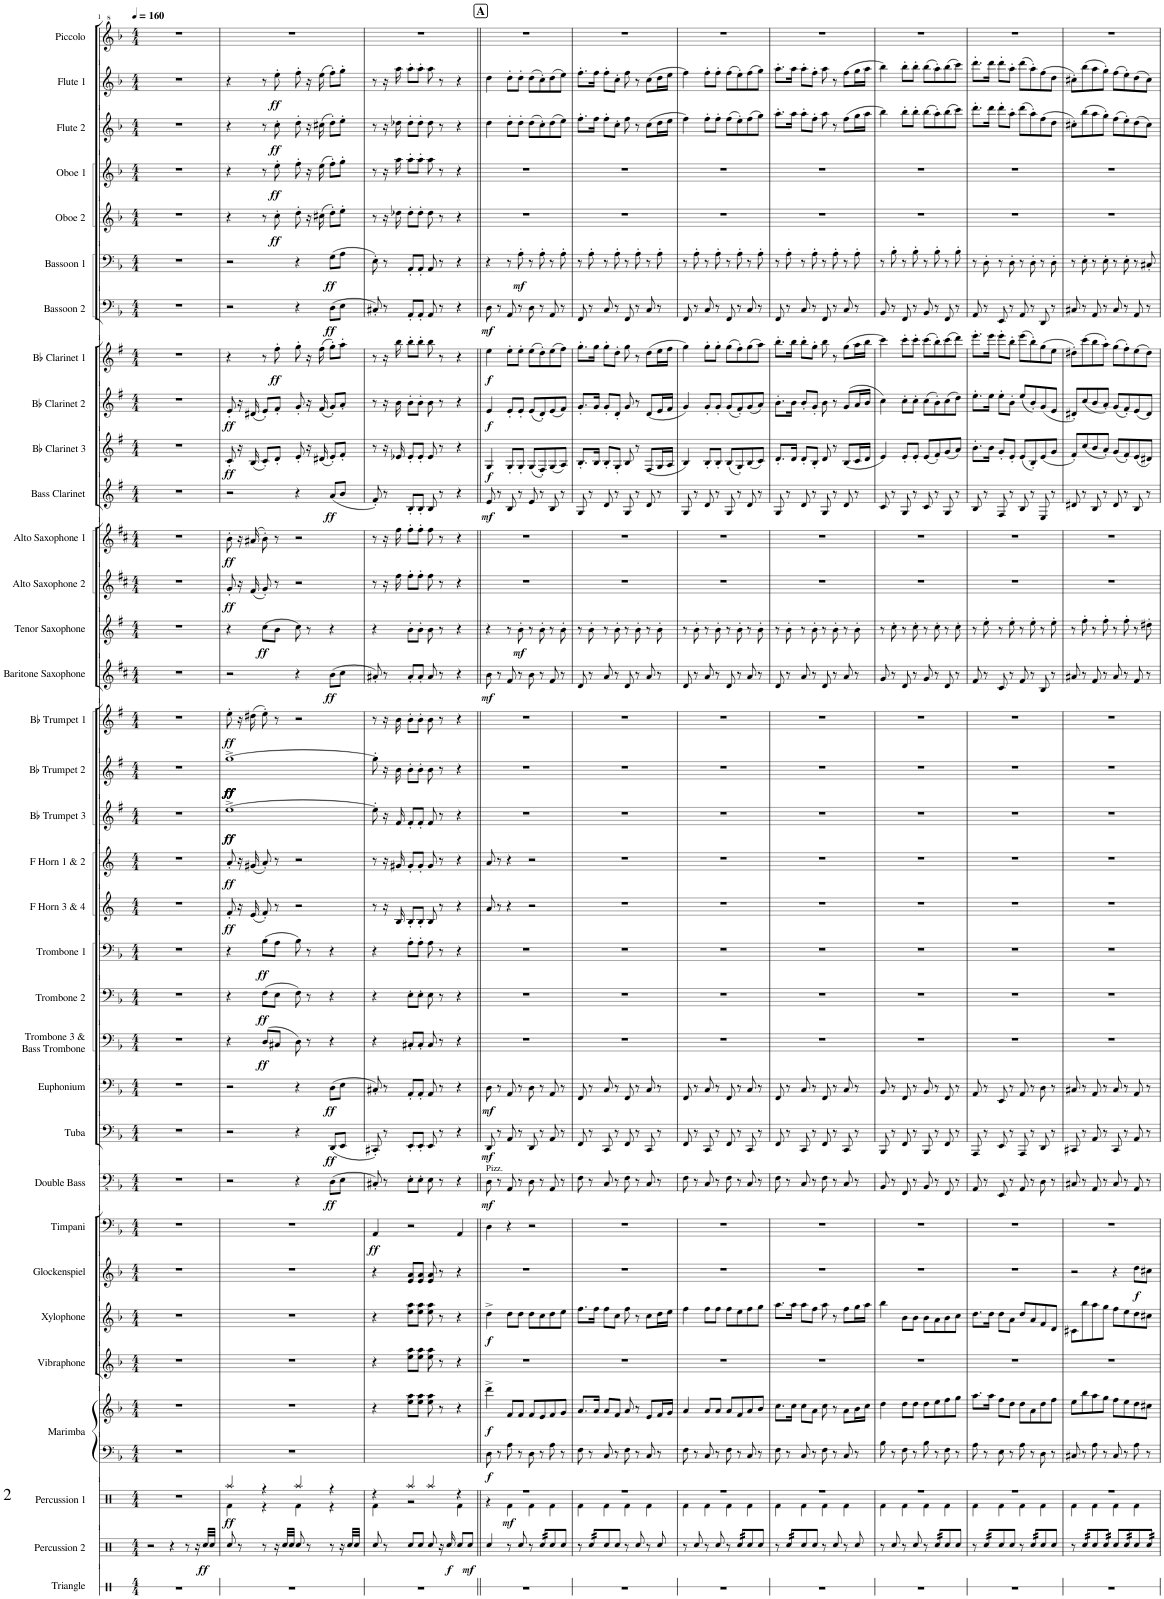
**kern	**kern	**dynam	**kern	**dynam	**kern	**kern	**dynam	**kern	**kern	**dynam	**kern	**dynam	**kern	**dynam	**kern	**dynam	**kern	**dynam	**kern	**dynam	**kern	**dynam	**kern	**dynam	**kern	**dynam	**kern	**dynam	**kern	**dynam	**kern	**dynam	**kern	**dynam	**kern	**dynam	**kern	**dynam	**kern	**dynam	**kern	**dynam	**kern	**dynam	**kern	**dynam	**kern	**dynam	**kern	**dynam	**kern	**dynam	**kern	**dynam	**kern	**dynam	**kern	**dynam	**kern	**dynam	**kern	**dynam	**kern	**dynam	**kern
*part34	*part33	*part33	*part32	*part32	*part31	*part31	*part31	*part30	*part29	*part29	*part28	*part28	*part27	*part27	*part26	*part26	*part25	*part25	*part24	*part24	*part23	*part23	*part22	*part22	*part21	*part21	*part20	*part20	*part19	*part19	*part18	*part18	*part17	*part17	*part16	*part16	*part15	*part15	*part14	*part14	*part13	*part13	*part12	*part12	*part11	*part11	*part10	*part10	*part9	*part9	*part8	*part8	*part7	*part7	*part6	*part6	*part5	*part5	*part4	*part4	*part3	*part3	*part2	*part2	*part1
*staff35	*staff34	*staff34	*staff33	*staff33	*staff32	*staff31	*staff31/32	*staff30	*staff29	*staff29	*staff28	*staff28	*staff27	*staff27	*staff26	*staff26	*staff25	*staff25	*staff24	*staff24	*staff23	*staff23	*staff22	*staff22	*staff21	*staff21	*staff20	*staff20	*staff19	*staff19	*staff18	*staff18	*staff17	*staff17	*staff16	*staff16	*staff15	*staff15	*staff14	*staff14	*staff13	*staff13	*staff12	*staff12	*staff11	*staff11	*staff10	*staff10	*staff9	*staff9	*staff8	*staff8	*staff7	*staff7	*staff6	*staff6	*staff5	*staff5	*staff4	*staff4	*staff3	*staff3	*staff2	*staff2	*staff1
*I"Triangle	*I"Percussion 2	*	*I"Percussion 1	*	*I"Marimba	*	*	*I"Vibraphone	*I"Xylophone	*	*I"Glockenspiel	*	*I"Timpani	*	*I"Double Bass	*	*I"Tuba	*	*I"Euphonium	*	*I"Trombone 3 &amp; Bass Trombone	*	*I"Trombone 2	*	*I"Trombone 1	*	*I"F Horn 3 &amp; 4	*	*I"F Horn 1 &amp; 2	*	*I"Bb Trumpet 3	*	*I"Bb Trumpet 2	*	*I"Bb Trumpet 1	*	*I"Baritone Saxophone	*	*I"Tenor Saxophone	*	*I"Alto Saxophone 2	*	*I"Alto Saxophone 1	*	*I"Bass Clarinet	*	*I"Bb Clarinet 3	*	*I"Bb Clarinet 2	*	*I"Bb Clarinet 1	*	*I"Bassoon 2	*	*I"Bassoon 1	*	*I"Oboe 2	*	*I"Oboe 1	*	*I"Flute 2	*	*I"Flute 1	*	*I"Piccolo
*I'Trgl.	*I'Perc. 2	*	*I'Perc. 1	*	*I'Mrm.	*	*	*I'Vib.	*I'Xyl.	*	*I'Glk.	*	*I'Timp.	*	*I'Db.	*	*I'Tba.	*	*I'Euph.	*	*I'Tbn. 3 B. Tbn.	*	*I'Tbn. 2	*	*I'Tbn. 1	*	*I'F Hn. 3 4	*	*I'F Hn. 1 2	*	*I'Bb Tpt. 3	*	*I'Bb Tpt. 2	*	*I'Bb Tpt. 1	*	*I'Bar. Sax.	*	*I'T. Sax.	*	*I'A. Sax. 2	*	*I'A. Sax. 1	*	*I'B. Cl.	*	*I'Bb Cl. 3	*	*I'Bb Cl. 2	*	*I'Bb Cl. 1	*	*I'Bsn. 2	*	*I'Bsn. 1	*	*I'Ob. 2	*	*I'Ob. 1	*	*I'Fl. 2	*	*I'Fl. 1	*	*I'Picc.
*stria1	*	*	*	*	*	*	*	*	*	*	*	*	*	*	*	*	*	*	*	*	*	*	*	*	*	*	*	*	*	*	*	*	*	*	*	*	*	*	*	*	*	*	*	*	*	*	*	*	*	*	*	*	*	*	*	*	*	*	*	*	*	*	*	*	*
*clefX	*clefX	*	*clefX	*	*clefF4	*clefG2	*	*clefG2	*clefG2	*	*clefG2	*	*clefF4	*	*clefFv4	*	*clefF4	*	*clefF4	*	*clefF4	*	*clefF4	*	*clefF4	*	*clefG2	*	*clefG2	*	*clefG2	*	*clefG2	*	*clefG2	*	*clefG2	*	*clefG2	*	*clefG2	*	*clefG2	*	*clefG2	*	*clefG2	*	*clefG2	*	*clefG2	*	*clefF4	*	*clefF4	*	*clefG2	*	*clefG2	*	*clefG2	*	*clefG2	*	*clefG^2
*	*	*	*	*	*	*	*	*	*Trd-7c-12	*	*Trd-14c-24	*	*	*	*Trd7c12	*	*	*	*	*	*	*	*	*	*	*	*Trd4c7	*	*Trd4c7	*	*Trd1c2	*	*Trd1c2	*	*Trd1c2	*	*Trd12c21	*	*Trd8c14	*	*Trd5c9	*	*Trd5c9	*	*Trd8c14	*	*Trd1c2	*	*Trd1c2	*	*Trd1c2	*	*	*	*	*	*	*	*	*	*	*	*	*	*Trd-7c-12
*k[b-]	*k[b-]	*	*k[b-]	*	*k[b-]	*k[b-]	*	*k[b-]	*k[b-]	*	*k[b-]	*	*k[b-]	*	*k[b-]	*	*k[b-]	*	*k[b-]	*	*k[b-]	*	*k[b-]	*	*k[b-]	*	*k[]	*	*k[]	*	*k[f#]	*	*k[f#]	*	*k[f#]	*	*k[f#c#]	*	*k[f#]	*	*k[f#c#]	*	*k[f#c#]	*	*k[f#]	*	*k[f#]	*	*k[f#]	*	*k[f#]	*	*k[b-]	*	*k[b-]	*	*k[b-]	*	*k[b-]	*	*k[b-]	*	*k[b-]	*	*k[b-]
*M4/4	*M4/4	*	*M4/4	*	*M4/4	*M4/4	*	*M4/4	*M4/4	*	*M4/4	*	*M4/4	*	*M4/4	*	*M4/4	*	*M4/4	*	*M4/4	*	*M4/4	*	*M4/4	*	*M4/4	*	*M4/4	*	*M4/4	*	*M4/4	*	*M4/4	*	*M4/4	*	*M4/4	*	*M4/4	*	*M4/4	*	*M4/4	*	*M4/4	*	*M4/4	*	*M4/4	*	*M4/4	*	*M4/4	*	*M4/4	*	*M4/4	*	*M4/4	*	*M4/4	*	*M4/4
*MM160	*MM160	*	*MM160	*	*MM160	*MM160	*	*MM160	*MM160	*	*MM160	*	*MM160	*	*MM160	*	*MM160	*	*MM160	*	*MM160	*	*MM160	*	*MM160	*	*MM160	*	*MM160	*	*MM160	*	*MM160	*	*MM160	*	*MM160	*	*MM160	*	*MM160	*	*MM160	*	*MM160	*	*MM160	*	*MM160	*	*MM160	*	*MM160	*	*MM160	*	*MM160	*	*MM160	*	*MM160	*	*MM160	*	*MM160
=1	=1	=1	=1	=1	=1	=1	=1	=1	=1	=1	=1	=1	=1	=1	=1	=1	=1	=1	=1	=1	=1	=1	=1	=1	=1	=1	=1	=1	=1	=1	=1	=1	=1	=1	=1	=1	=1	=1	=1	=1	=1	=1	=1	=1	=1	=1	=1	=1	=1	=1	=1	=1	=1	=1	=1	=1	=1	=1	=1	=1	=1	=1	=1	=1	=1
1r	2r	.	1r	.	1r	1r	.	1r	1r	.	1r	.	1r	.	1r	.	1r	.	1r	.	1r	.	1r	.	1r	.	1r	.	1r	.	1r	.	1r	.	1r	.	1r	.	1r	.	1r	.	1r	.	1r	.	1r	.	1r	.	1r	.	1r	.	1r	.	1r	.	1r	.	1r	.	1r	.	1r
.	4r	.	.	.	.	.	.	.	.	.	.	.	.	.	.	.	.	.	.	.	.	.	.	.	.	.	.	.	.	.	.	.	.	.	.	.	.	.	.	.	.	.	.	.	.	.	.	.	.	.	.	.	.	.	.	.	.	.	.	.	.	.	.	.	.
.	8r	.	.	.	.	.	.	.	.	.	.	.	.	.	.	.	.	.	.	.	.	.	.	.	.	.	.	.	.	.	.	.	.	.	.	.	.	.	.	.	.	.	.	.	.	.	.	.	.	.	.	.	.	.	.	.	.	.	.	.	.	.	.	.	.
.	16r	.	.	.	.	.	.	.	.	.	.	.	.	.	.	.	.	.	.	.	.	.	.	.	.	.	.	.	.	.	.	.	.	.	.	.	.	.	.	.	.	.	.	.	.	.	.	.	.	.	.	.	.	.	.	.	.	.	.	.	.	.	.	.	.
!	!	!LO:DY:b	!	!	!	!	!	!	!	!	!	!	!	!	!	!	!	!	!	!	!	!	!	!	!	!	!	!	!	!	!	!	!	!	!	!	!	!	!	!	!	!	!	!	!	!	!	!	!	!	!	!	!	!	!	!	!	!	!	!	!	!	!	!	!
.	32Rcc/LLL	ff	.	.	.	.	.	.	.	.	.	.	.	.	.	.	.	.	.	.	.	.	.	.	.	.	.	.	.	.	.	.	.	.	.	.	.	.	.	.	.	.	.	.	.	.	.	.	.	.	.	.	.	.	.	.	.	.	.	.	.	.	.	.	.
.	32Rcc/JJJ	.	.	.	.	.	.	.	.	.	.	.	.	.	.	.	.	.	.	.	.	.	.	.	.	.	.	.	.	.	.	.	.	.	.	.	.	.	.	.	.	.	.	.	.	.	.	.	.	.	.	.	.	.	.	.	.	.	.	.	.	.	.	.	.
=2	=2	=2	=2	=2	=2	=2	=2	=2	=2	=2	=2	=2	=2	=2	=2	=2	=2	=2	=2	=2	=2	=2	=2	=2	=2	=2	=2	=2	=2	=2	=2	=2	=2	=2	=2	=2	=2	=2	=2	=2	=2	=2	=2	=2	=2	=2	=2	=2	=2	=2	=2	=2	=2	=2	=2	=2	=2	=2	=2	=2	=2	=2	=2	=2	=2
*	*	*	*^	*	*	*	*	*	*	*	*	*	*	*	*	*	*	*	*	*	*	*	*	*	*	*	*	*	*	*	*	*	*	*	*	*	*	*	*	*	*	*	*	*	*	*	*	*	*	*	*	*	*	*	*	*	*	*	*	*	*	*	*	*	*
!	!	!	!	!	!LO:DY:b	!	!	!	!	!	!	!	!	!	!	!	!	!	!	!	!	!	!	!	!	!	!	!	!LO:DY:b	!	!LO:DY:b	!	!LO:DY:b	!	!	!	!	!	!	!	!	!	!	!	!	!	!	!	!	!	!	!	!	!	!	!	!	!	!	!	!	!	!	!	!	!
!	!	!	!	!	!	!	!	!	!	!	!	!	!	!	!	!	!	!	!	!	!	!	!	!	!	!	!	!	!	!	!	!	!LO:DY:n=1:b	!	!LO:DY:b	!	!	!	!	!	!	!	!	!	!	!	!	!	!	!	!	!	!	!	!	!	!	!	!	!	!	!	!	!	!	!
!	!	!	!	!	!	!	!	!	!	!	!	!	!	!	!	!	!	!	!	!	!	!	!	!	!	!	!	!	!	!	!	!	!	!	!LO:DY:n=1:b	!	!	!	!	!	!	!	!	!	!	!	!	!	!	!	!	!	!	!	!	!	!	!	!	!	!	!	!	!	!	!
!	!	!	!	!	!	!	!	!	!	!	!	!	!	!	!	!	!	!	!	!	!	!	!	!	!	!	!	!	!	!	!	!	!	!	!LO:DY:n=2:b	!	!	!	!	!	!	!	!	!	!	!	!	!	!	!	!	!	!	!	!	!	!	!	!	!	!	!	!	!	!	!
!	!	!	!	!	!	!	!	!	!	!	!	!	!	!	!	!	!	!	!	!	!	!	!	!	!	!	!	!	!	!	!	!	!	!	!LO:DY:n=3:b	!	!LO:DY:b	!	!	!	!	!	!LO:DY:b	!	!LO:DY:b	!	!	!	!LO:DY:b	!	!LO:DY:b	!	!	!	!	!	!	!	!	!	!	!	!	!	!	!
1r	8Rcc/	.	4Raa/	4Rf\	ff	1r	1r	.	1r	1r	.	1r	.	1r	.	2r	.	2r	.	2r	.	4r	.	4r	.	4r	.	8f'/	ff	8a'/	ff	[1ee^	ff ff	[1gg^	ff ff ff ff	8ee'\	ff	2r	.	4r	.	8g'/	ff	8b'\	ff	2r	.	8c'/	ff	8e'/	ff	4r	.	2r	.	2r	.	4r	.	4r	.	4r	.	4r	.	1r
.	8r	.	.	.	.	.	.	.	.	.	.	.	.	.	.	.	.	.	.	.	.	.	.	.	.	.	.	16r	.	16r	.	.	.	.	.	16r	.	.	.	.	.	16r	.	16r	.	.	.	16r	.	16r	.	.	.	.	.	.	.	.	.	.	.	.	.	.	.	.
.	.	.	.	.	.	.	.	.	.	.	.	.	.	.	.	.	.	.	.	.	.	.	.	.	.	.	.	(16e/	.	(16g#X/	.	.	.	.	.	(16dd#X\	.	.	.	.	.	(16f#/	.	(16a#X/	.	.	.	(16B/	.	(16d#X/	.	.	.	.	.	.	.	.	.	.	.	.	.	.	.	.
!	!	!	!	!	!	!	!	!	!	!	!	!	!	!	!	!	!	!	!	!	!	!	!LO:DY:b	!	!LO:DY:b	!	!LO:DY:b	!	!	!	!	!	!	!	!	!	!	!	!	!	!LO:DY:b	!	!	!	!	!	!	!	!	!	!	!	!	!	!	!	!	!	!	!	!	!	!	!	!	!
.	8r	.	4r	4r	.	.	.	.	.	.	.	.	.	.	.	.	.	.	.	.	.	(8D/L	ff	(8F\L	ff	(8B-\L	ff	8f'/)	.	8a'/)	.	.	.	.	.	8ee'\)	.	.	.	(8cc\L	ff	8g'/)	.	8b'\)	.	.	.	8c'/L)	.	8e'/L)	.	8r	.	.	.	.	.	8r	.	8r	.	8r	.	8r	.	.
!	!	!	!	!	!	!	!	!	!	!	!	!	!	!	!	!	!	!	!	!	!	!	!	!	!	!	!	!	!	!	!	!	!	!	!	!	!	!	!	!	!	!	!	!	!	!	!	!	!	!	!	!	!LO:DY:b	!	!	!	!	!	!LO:DY:b	!	!LO:DY:b	!	!LO:DY:b	!	!LO:DY:b	!
.	16r	.	.	.	.	.	.	.	.	.	.	.	.	.	.	.	.	.	.	.	.	8C#X/J	.	8E\J	.	8A\J	.	8r	.	8r	.	.	.	.	.	8r	.	.	.	8b\J	.	8r	.	8r	.	.	.	8d'/J	.	8f#'/J	.	8ff#'\	ff	.	.	.	.	8cc'\	ff	8ee'\	ff	8cc'\	ff	8ee'\	ff	.
.	32Rcc/LLL	.	.	.	.	.	.	.	.	.	.	.	.	.	.	.	.	.	.	.	.	.	.	.	.	.	.	.	.	.	.	.	.	.	.	.	.	.	.	.	.	.	.	.	.	.	.	.	.	.	.	.	.	.	.	.	.	.	.	.	.	.	.	.	.	.
.	32Rcc/JJJ	.	.	.	.	.	.	.	.	.	.	.	.	.	.	.	.	.	.	.	.	.	.	.	.	.	.	.	.	.	.	.	.	.	.	.	.	.	.	.	.	.	.	.	.	.	.	.	.	.	.	.	.	.	.	.	.	.	.	.	.	.	.	.	.	.
.	8Rcc/	.	4Raa/	4Rf\	.	.	.	.	.	.	.	.	.	.	.	4r	.	4r	.	4r	.	8D\)	.	8F\)	.	8B-\)	.	2r	.	2r	.	.	.	.	.	2r	.	4r	.	8cc\)	.	2r	.	2r	.	4r	.	8e'/	.	8g'/	.	8gg'\	.	4r	.	4r	.	8dd'\	.	8ff'\	.	8dd'\	.	8ff'\	.	.
.	8r	.	.	.	.	.	.	.	.	.	.	.	.	.	.	.	.	.	.	.	.	8r	.	8r	.	8r	.	.	.	.	.	.	.	.	.	.	.	.	.	8r	.	.	.	.	.	.	.	16r	.	16r	.	16r	.	.	.	.	.	16r	.	16r	.	16r	.	16r	.	.
.	.	.	.	.	.	.	.	.	.	.	.	.	.	.	.	.	.	.	.	.	.	.	.	.	.	.	.	.	.	.	.	.	.	.	.	.	.	.	.	.	.	.	.	.	.	.	.	(16d#X/	.	(16f#/	.	(16ff#\	.	.	.	.	.	(16cc#X\	.	(16ee\	.	(16cc#X\	.	(16ee\	.	.
!	!	!	!	!	!	!	!	!	!	!	!	!	!	!	!	!	!LO:DY:b	!	!LO:DY:b	!	!LO:DY:b	!	!	!	!	!	!	!	!	!	!	!	!	!	!	!	!	!	!LO:DY:b	!	!	!	!	!	!	!	!LO:DY:b	!	!	!	!	!	!	!	!LO:DY:b	!	!LO:DY:b	!	!	!	!	!	!	!	!	!
.	8r	.	4r	4r	.	.	.	.	.	.	.	.	.	.	.	(8DD\L	ff	(8DD/L	ff	(8D\L	ff	4r	.	4r	.	4r	.	.	.	.	.	.	.	.	.	.	.	(8b\L	ff	4r	.	.	.	.	.	(8a/L	ff	8e'/L)	.	8g'/L)	.	8gg'\L)	.	(8D\L	ff	(8G\L	ff	8dd'\L)	.	8ff'\L)	.	8dd'\L)	.	8ff'\L)	.	.
.	16r	.	.	.	.	.	.	.	.	.	.	.	.	.	.	8EE\J	.	8EE/J	.	8E\J	.	.	.	.	.	.	.	.	.	.	.	.	.	.	.	.	.	8cc#\J	.	.	.	.	.	.	.	8b/J	.	8f#'/J	.	8a'/J	.	8aa'\J	.	8E\J	.	8A\J	.	8ee'\J	.	8gg'\J	.	8ee'\J	.	8gg'\J	.	.
.	32Rcc/LLL	.	.	.	.	.	.	.	.	.	.	.	.	.	.	.	.	.	.	.	.	.	.	.	.	.	.	.	.	.	.	.	.	.	.	.	.	.	.	.	.	.	.	.	.	.	.	.	.	.	.	.	.	.	.	.	.	.	.	.	.	.	.	.	.	.
.	32Rcc/JJJ	.	.	.	.	.	.	.	.	.	.	.	.	.	.	.	.	.	.	.	.	.	.	.	.	.	.	.	.	.	.	.	.	.	.	.	.	.	.	.	.	.	.	.	.	.	.	.	.	.	.	.	.	.	.	.	.	.	.	.	.	.	.	.	.	.
=3	=3	=3	=3	=3	=3	=3	=3	=3	=3	=3	=3	=3	=3	=3	=3	=3	=3	=3	=3	=3	=3	=3	=3	=3	=3	=3	=3	=3	=3	=3	=3	=3	=3	=3	=3	=3	=3	=3	=3	=3	=3	=3	=3	=3	=3	=3	=3	=3	=3	=3	=3	=3	=3	=3	=3	=3	=3	=3	=3	=3	=3	=3	=3	=3	=3	=3
!	!	!	!	!	!	!	!	!	!	!	!	!	!	!	!LO:DY:b	!	!	!	!	!	!	!	!	!	!	!	!	!	!	!	!	!	!	!	!	!	!	!	!	!	!	!	!	!	!	!	!	!	!	!	!	!	!	!	!	!	!	!	!	!	!	!	!	!	!	!
1r	8Rcc/	.	4r	4Rf\	.	4ryy	4r	.	4r	4r	.	4r	.	4AA/	ff	8CC#X'/)	.	8CC#X'/)	.	8C#X'/)	.	4r	.	4r	.	4r	.	8r	.	8r	.	8ee'\]	.	8gg'\]	.	8r	.	8a#X'/)	.	4r	.	8r	.	8r	.	8f#'/)	.	8r	.	8r	.	8r	.	8C#X'/)	.	8E'\)	.	8r	.	8r	.	8r	.	8r	.	1r
.	8r	.	.	.	.	.	.	.	.	.	.	.	.	.	.	8r	.	8r	.	8r	.	.	.	.	.	.	.	16r	.	16r	.	16r	.	16r	.	16r	.	8r	.	.	.	16r	.	16r	.	8r	.	16r	.	16r	.	16r	.	8r	.	8r	.	16r	.	16r	.	16r	.	16r	.	.
.	.	.	.	.	.	.	.	.	.	.	.	.	.	.	.	.	.	.	.	.	.	.	.	.	.	.	.	16B/	.	16g#X/	.	16f#/	.	16b\	.	16b\	.	.	.	.	.	16ff#\	.	16ff#\	.	.	.	16e-X/	.	16b\	.	16bb\	.	.	.	.	.	16dd-X\	.	16aa\	.	16dd-X\	.	16aa\	.	.
.	8Rcc/L	.	4Raa/	2r	.	8C#X 8EL	8ee\ 8aa\L	.	8ee\ 8aa\L	8ee\ 8aa\L	.	8e/ 8a/L	.	2r	.	8EE'\L	.	8EE'/L	.	8AA'/L	.	8C#X'/L	.	8E'\L	.	8A'\L	.	8B'/L	.	8g#'/L	.	8f#'/L	.	8b'\L	.	8b'\L	.	8a#'/L	.	8b'\L	.	8ff#'\L	.	8ff#'\L	.	8B'/L	.	8e-'/L	.	8b'\L	.	8bb'\L	.	8AA'/L	.	8AA'/L	.	8dd-'\L	.	8aa'\L	.	8dd-'\L	.	8aa'\L	.	.
.	8Rcc/J	.	.	.	.	8C# 8EJ	8ee\ 8aa\J	.	8ee\ 8aa\J	8ee\ 8aa\J	.	8e/ 8a/J	.	.	.	8EE'\J	.	8EE'/J	.	8AA'/J	.	8C#'/J	.	8E'\J	.	8A'\J	.	8B'/J	.	8g#'/J	.	8f#'/J	.	8b'\J	.	8b'\J	.	8a#'/J	.	8b'\J	.	8ff#'\J	.	8ff#'\J	.	8B'/J	.	8e-'/J	.	8b'\J	.	8bb'\J	.	8AA'/J	.	8AA'/J	.	8dd-'\J	.	8aa'\J	.	8dd-'\J	.	8aa'\J	.	.
.	8Rcc/	.	4Raa/	.	.	8C# 8E	8ee\ 8aa\	.	8ee\ 8aa\	8ee\ 8aa\	.	8e/ 8a/	.	.	.	8EE\	.	8EE/	.	8AA/	.	8C#/	.	8E\	.	8A\	.	8B/	.	8g#/	.	8f#/	.	8b\	.	8b\	.	8a#/	.	8b\	.	8ff#\	.	8ff#\	.	8B/	.	8e-/	.	8b\	.	8bb\	.	8AA/	.	8AA/	.	8dd-\	.	8aa\	.	8dd-\	.	8aa\	.	.
.	16r	.	.	.	.	8ryy	8r	.	8r	8r	.	8r	.	.	.	8r	.	8r	.	8r	.	8r	.	8r	.	8r	.	8r	.	8r	.	8r	.	8r	.	8r	.	8r	.	8r	.	8r	.	8r	.	8r	.	8r	.	8r	.	8r	.	8r	.	8r	.	8r	.	8r	.	8r	.	8r	.	.
!	!	!LO:DY:b	!	!	!	!	!	!	!	!	!	!	!	!	!	!	!	!	!	!	!	!	!	!	!	!	!	!	!	!	!	!	!	!	!	!	!	!	!	!	!	!	!	!	!	!	!	!	!	!	!	!	!	!	!	!	!	!	!	!	!	!	!	!	!	!
.	16Rcc/	f	.	.	.	.	.	.	.	.	.	.	.	.	.	.	.	.	.	.	.	.	.	.	.	.	.	.	.	.	.	.	.	.	.	.	.	.	.	.	.	.	.	.	.	.	.	.	.	.	.	.	.	.	.	.	.	.	.	.	.	.	.	.	.	.
.	8Rcc/L	.	4r	4Rf\	.	4ryy	4r	.	4r	4r	.	4r	.	4AA/	.	4r	.	4r	.	4r	.	4r	.	4r	.	4r	.	4r	.	4r	.	4r	.	4r	.	4r	.	4r	.	4r	.	4r	.	4r	.	4r	.	4r	.	4r	.	4r	.	4r	.	4r	.	4r	.	4r	.	4r	.	4r	.	.
!	!	!LO:DY:b	!	!	!	!	!	!	!	!	!	!	!	!	!	!	!	!	!	!	!	!	!	!	!	!	!	!	!	!	!	!	!	!	!	!	!	!	!	!	!	!	!	!	!	!	!	!	!	!	!	!	!	!	!	!	!	!	!	!	!	!	!	!	!	!
.	8Rcc/J	mf	.	.	.	.	.	.	.	.	.	.	.	.	.	.	.	.	.	.	.	.	.	.	.	.	.	.	.	.	.	.	.	.	.	.	.	.	.	.	.	.	.	.	.	.	.	.	.	.	.	.	.	.	.	.	.	.	.	.	.	.	.	.	.	.
!!LO:REH:place=s1:a:B:cj:fs=14:t=A
=4||	=4||	=4||	=4||	=4||	=4||	=4||	=4||	=4||	=4||	=4||	=4||	=4||	=4||	=4||	=4||	=4||	=4||	=4||	=4||	=4||	=4||	=4||	=4||	=4||	=4||	=4||	=4||	=4||	=4||	=4||	=4||	=4||	=4||	=4||	=4||	=4||	=4||	=4||	=4||	=4||	=4||	=4||	=4||	=4||	=4||	=4||	=4||	=4||	=4||	=4||	=4||	=4||	=4||	=4||	=4||	=4||	=4||	=4||	=4||	=4||	=4||	=4||	=4||	=4||	=4||	=4||
!	!	!	!	!	!	!	!	!	!	!	!	!	!	!	!	!LO:TX:a:t=Pizz.	!	!	!	!	!	!	!	!	!	!	!	!	!	!	!	!	!	!	!	!	!	!	!	!	!	!	!	!	!	!	!	!	!	!	!	!	!	!	!	!	!	!	!	!	!	!	!	!	!	!
!	!	!	!	!	!	!	!	!LO:DY:b=2	!	!	!	!	!	!	!	!	!	!	!	!	!	!	!	!	!	!	!	!	!	!	!	!	!	!	!	!	!	!	!	!	!	!	!	!	!	!	!	!	!	!	!	!	!	!	!	!	!	!	!	!	!	!	!	!	!	!
!	!	!	!	!	!	!	!	!LO:DY:n=1:b	!	!	!LO:DY:b	!	!	!	!	!	!LO:DY:b	!	!LO:DY:b	!	!LO:DY:b	!	!	!	!	!	!	!	!	!	!	!	!	!	!	!	!	!	!LO:DY:b	!	!	!	!	!	!	!	!LO:DY:b	!	!LO:DY:b	!	!LO:DY:b	!	!LO:DY:b	!	!LO:DY:b	!	!	!	!	!	!	!	!	!	!	!
1r	4Rcc/	.	1r	4r	.	8D\	4ddd^\	f f	1r	4dd^\	f	1r	.	4D\	.	8DD\	mf	8DD/	mf	8D\	mf	1r	.	1r	.	1r	.	8a/	.	8a/	.	1r	.	1r	.	1r	.	8b\	mf	4r	.	1r	.	1r	.	8e/	mf	4G/	f	4e/	f	4ee\	f	8D\	mf	4r	.	1r	.	1r	.	4dd\	.	4dd\	.	1r
.	.	.	.	.	.	8r	.	.	.	.	.	.	.	.	.	8r	.	8r	.	8r	.	.	.	.	.	.	.	8r	.	8r	.	.	.	.	.	.	.	8r	.	.	.	.	.	.	.	8r	.	.	.	.	.	.	.	8r	.	.	.	.	.	.	.	.	.	.	.	.
!	!	!	!	!	!LO:DY:b	!	!	!	!	!	!	!	!	!	!	!	!	!	!	!	!	!	!	!	!	!	!	!	!	!	!	!	!	!	!	!	!	!	!	!	!	!	!	!	!	!	!	!	!	!	!	!	!	!	!	!	!	!	!	!	!	!	!	!	!	!
.	8r	.	.	4Rf\	mf	8A\	8f/L	.	.	8dd\L	.	.	.	4r	.	8AAA/	.	8AA/	.	8AA/	.	.	.	.	.	.	.	4r	.	4r	.	.	.	.	.	.	.	8f#/	.	8r	.	.	.	.	.	8B/	.	8G'/L	.	8e'/L	.	8ee'\L	.	8AA/	.	8r	.	.	.	.	.	8dd'\L	.	8dd'\L	.	.
!	!	!	!	!	!	!	!	!	!	!	!	!	!	!	!	!	!	!	!	!	!	!	!	!	!	!	!	!	!	!	!	!	!	!	!	!	!	!	!	!	!LO:DY:b	!	!	!	!	!	!	!	!	!	!	!	!	!	!	!	!LO:DY:b	!	!	!	!	!	!	!	!	!
.	8Rcc/	.	.	.	.	8r	8f/J	.	.	8dd\J	.	.	.	.	.	8r	.	8r	.	8r	.	.	.	.	.	.	.	.	.	.	.	.	.	.	.	.	.	8r	.	8b'\	mf	.	.	.	.	8r	.	8G'/J	.	8e'/J	.	8ee'\J	.	8r	.	8A'\	mf	.	.	.	.	8dd'\J	.	8dd'\J	.	.
.	8r	.	.	4Rf\	.	8D\	8f/L	.	.	8dd\L	.	.	.	2r	.	8DD\	.	8DD/	.	8D\	.	.	.	.	.	.	.	2r	.	2r	.	.	.	.	.	.	.	8b\	.	8r	.	.	.	.	.	8e/	.	(8G/L	.	(8e/L	.	(8ee\L	.	8D\	.	8r	.	.	.	.	.	(8dd\L	.	(8dd\L	.	.
*	*tremolo	*	*	*	*	*	*	*	*	*	*	*	*	*	*	*	*	*	*	*	*	*	*	*	*	*	*	*	*	*	*	*	*	*	*	*	*	*	*	*	*	*	*	*	*	*	*	*	*	*	*	*	*	*	*	*	*	*	*	*	*	*	*	*	*	*
.	32Rcc/LLL	.	.	.	.	8r	8e/	.	.	8cc\	.	.	.	.	.	8r	.	8r	.	8r	.	.	.	.	.	.	.	.	.	.	.	.	.	.	.	.	.	8r	.	8b'\	.	.	.	.	.	8r	.	8F#'/)	.	8d'/)	.	8dd'\)	.	8r	.	8A'\	.	.	.	.	.	8cc'\)	.	8cc'\)	.	.
.	32Rcc/	.	.	.	.	.	.	.	.	.	.	.	.	.	.	.	.	.	.	.	.	.	.	.	.	.	.	.	.	.	.	.	.	.	.	.	.	.	.	.	.	.	.	.	.	.	.	.	.	.	.	.	.	.	.	.	.	.	.	.	.	.	.	.	.	.
.	32Rcc/	.	.	.	.	.	.	.	.	.	.	.	.	.	.	.	.	.	.	.	.	.	.	.	.	.	.	.	.	.	.	.	.	.	.	.	.	.	.	.	.	.	.	.	.	.	.	.	.	.	.	.	.	.	.	.	.	.	.	.	.	.	.	.	.	.
.	32Rcc/	.	.	.	.	.	.	.	.	.	.	.	.	.	.	.	.	.	.	.	.	.	.	.	.	.	.	.	.	.	.	.	.	.	.	.	.	.	.	.	.	.	.	.	.	.	.	.	.	.	.	.	.	.	.	.	.	.	.	.	.	.	.	.	.	.
*	*Xtremolo	*	*	*	*	*	*	*	*	*	*	*	*	*	*	*	*	*	*	*	*	*	*	*	*	*	*	*	*	*	*	*	*	*	*	*	*	*	*	*	*	*	*	*	*	*	*	*	*	*	*	*	*	*	*	*	*	*	*	*	*	*	*	*	*	*
.	8Rcc/	.	.	4Rf\	.	8A\	8f/	.	.	8dd\	.	.	.	.	.	8AAA/	.	8AA/	.	8AA/	.	.	.	.	.	.	.	.	.	.	.	.	.	.	.	.	.	8f#/	.	8r	.	.	.	.	.	8B/	.	(8G/	.	(8e/	.	(8ee\	.	8AA/	.	8r	.	.	.	.	.	(8dd\	.	(8dd\	.	.
.	8Rcc/J	.	.	.	.	8r	8g/J	.	.	8ee\J	.	.	.	.	.	8r	.	8r	.	8r	.	.	.	.	.	.	.	.	.	.	.	.	.	.	.	.	.	8r	.	8b'\	.	.	.	.	.	8r	.	8A/J)	.	8f#/J)	.	8ff#\J)	.	8r	.	8A'\	.	.	.	.	.	8ee\J)	.	8ee\J)	.	.
=5	=5	=5	=5	=5	=5	=5	=5	=5	=5	=5	=5	=5	=5	=5	=5	=5	=5	=5	=5	=5	=5	=5	=5	=5	=5	=5	=5	=5	=5	=5	=5	=5	=5	=5	=5	=5	=5	=5	=5	=5	=5	=5	=5	=5	=5	=5	=5	=5	=5	=5	=5	=5	=5	=5	=5	=5	=5	=5	=5	=5	=5	=5	=5	=5	=5	=5
1r	8r	.	1r	4Rf\	.	8F\	8.a/L	.	1r	8.ff\L	.	1r	.	1r	.	8FF\	.	8FF/	.	8FF/	.	1r	.	1r	.	1r	.	1r	.	1r	.	1r	.	1r	.	1r	.	8d/	.	8r	.	1r	.	1r	.	8G/	.	8.B'/L	.	8.g'/L	.	8.gg'\L	.	8FF/	.	8r	.	1r	.	1r	.	8.ff'\L	.	8.ff'\L	.	1r
*	*tremolo	*	*	*	*	*	*	*	*	*	*	*	*	*	*	*	*	*	*	*	*	*	*	*	*	*	*	*	*	*	*	*	*	*	*	*	*	*	*	*	*	*	*	*	*	*	*	*	*	*	*	*	*	*	*	*	*	*	*	*	*	*	*	*	*	*
.	32Rcc/LLL	.	.	.	.	8r	.	.	.	.	.	.	.	.	.	8r	.	8r	.	8r	.	.	.	.	.	.	.	.	.	.	.	.	.	.	.	.	.	8r	.	8b'\	.	.	.	.	.	8r	.	.	.	.	.	.	.	8r	.	8A'\	.	.	.	.	.	.	.	.	.	.
.	32Rcc/	.	.	.	.	.	.	.	.	.	.	.	.	.	.	.	.	.	.	.	.	.	.	.	.	.	.	.	.	.	.	.	.	.	.	.	.	.	.	.	.	.	.	.	.	.	.	.	.	.	.	.	.	.	.	.	.	.	.	.	.	.	.	.	.	.
.	32Rcc/	.	.	.	.	.	16a/Jk	.	.	16ff\Jk	.	.	.	.	.	.	.	.	.	.	.	.	.	.	.	.	.	.	.	.	.	.	.	.	.	.	.	.	.	.	.	.	.	.	.	.	.	16B/Jk	.	16g/Jk	.	16gg\Jk	.	.	.	.	.	.	.	.	.	16ff\Jk	.	16ff\Jk	.	.
.	32Rcc/	.	.	.	.	.	.	.	.	.	.	.	.	.	.	.	.	.	.	.	.	.	.	.	.	.	.	.	.	.	.	.	.	.	.	.	.	.	.	.	.	.	.	.	.	.	.	.	.	.	.	.	.	.	.	.	.	.	.	.	.	.	.	.	.	.
*	*Xtremolo	*	*	*	*	*	*	*	*	*	*	*	*	*	*	*	*	*	*	*	*	*	*	*	*	*	*	*	*	*	*	*	*	*	*	*	*	*	*	*	*	*	*	*	*	*	*	*	*	*	*	*	*	*	*	*	*	*	*	*	*	*	*	*	*	*
.	8Rcc/	.	.	4Rf\	.	8C/	8a/L	.	.	8ff\L	.	.	.	.	.	8CC/	.	8CC/	.	8C/	.	.	.	.	.	.	.	.	.	.	.	.	.	.	.	.	.	8a/	.	8r	.	.	.	.	.	8d/	.	8B'/L	.	8g'/L	.	8gg'\L	.	8C/	.	8r	.	.	.	.	.	8ff'\L	.	8ff'\L	.	.
.	8Rcc/J	.	.	.	.	8r	8f/J	.	.	8cc\J	.	.	.	.	.	8r	.	8r	.	8r	.	.	.	.	.	.	.	.	.	.	.	.	.	.	.	.	.	8r	.	8b'\	.	.	.	.	.	8r	.	8G'/J	.	8d'/J	.	8dd'\J	.	8r	.	8A'\	.	.	.	.	.	8cc'\J	.	8cc'\J	.	.
.	8r	.	.	4Rf\	.	8F\	8a/	.	.	8ff\	.	.	.	.	.	8FF\	.	8FF/	.	8FF/	.	.	.	.	.	.	.	.	.	.	.	.	.	.	.	.	.	8d/	.	8r	.	.	.	.	.	8G/	.	8B/	.	8g/	.	8gg\	.	8FF/	.	8r	.	.	.	.	.	8ff\	.	8ff\	.	.
.	8Rcc/	.	.	.	.	8r	8r	.	.	8r	.	.	.	.	.	8r	.	8r	.	8r	.	.	.	.	.	.	.	.	.	.	.	.	.	.	.	.	.	8r	.	8b'\	.	.	.	.	.	8r	.	8r	.	8r	.	8r	.	8r	.	8A'\	.	.	.	.	.	8r	.	8r	.	.
.	8r	.	.	4Rf\	.	8C/	8e/L	.	.	8cc\L	.	.	.	.	.	8CC/	.	8CC/	.	8C/	.	.	.	.	.	.	.	.	.	.	.	.	.	.	.	.	.	8a/	.	8r	.	.	.	.	.	8d/	.	(8F#/L	.	(8d/L	.	(8dd\L	.	8C/	.	8r	.	.	.	.	.	(8cc\L	.	(8cc\L	.	.
.	8Rcc/	.	.	.	.	8r	16f/L	.	.	16dd\L	.	.	.	.	.	8r	.	8r	.	8r	.	.	.	.	.	.	.	.	.	.	.	.	.	.	.	.	.	8r	.	8b'\	.	.	.	.	.	8r	.	16G/L	.	16e/L	.	16ee\L	.	8r	.	8A'\	.	.	.	.	.	16dd\L	.	16dd\L	.	.
.	.	.	.	.	.	.	16g/JJ	.	.	16ee\JJ	.	.	.	.	.	.	.	.	.	.	.	.	.	.	.	.	.	.	.	.	.	.	.	.	.	.	.	.	.	.	.	.	.	.	.	.	.	16A/JJ	.	16f#/JJ	.	16ff#\JJ	.	.	.	.	.	.	.	.	.	16ee\JJ	.	16ee\JJ	.	.
=6	=6	=6	=6	=6	=6	=6	=6	=6	=6	=6	=6	=6	=6	=6	=6	=6	=6	=6	=6	=6	=6	=6	=6	=6	=6	=6	=6	=6	=6	=6	=6	=6	=6	=6	=6	=6	=6	=6	=6	=6	=6	=6	=6	=6	=6	=6	=6	=6	=6	=6	=6	=6	=6	=6	=6	=6	=6	=6	=6	=6	=6	=6	=6	=6	=6	=6
1r	8r	.	1r	4Rf\	.	8F\	4a/	.	1r	4ff\	.	1r	.	1r	.	8FF\	.	8FF/	.	8FF/	.	1r	.	1r	.	1r	.	1r	.	1r	.	1r	.	1r	.	1r	.	8d/	.	8r	.	1r	.	1r	.	8G/	.	4B/)	.	4g/)	.	4gg\)	.	8FF/	.	8r	.	1r	.	1r	.	4ff\)	.	4ff\)	.	1r
.	8Rcc/	.	.	.	.	8r	.	.	.	.	.	.	.	.	.	8r	.	8r	.	8r	.	.	.	.	.	.	.	.	.	.	.	.	.	.	.	.	.	8r	.	8b'\	.	.	.	.	.	8r	.	.	.	.	.	.	.	8r	.	8A'\	.	.	.	.	.	.	.	.	.	.
.	8r	.	.	4Rf\	.	8C/	8a/L	.	.	8ff\L	.	.	.	.	.	8CC/	.	8CC/	.	8C/	.	.	.	.	.	.	.	.	.	.	.	.	.	.	.	.	.	8a/	.	8r	.	.	.	.	.	8d/	.	8B'/L	.	8g'/L	.	8gg'\L	.	8C/	.	8r	.	.	.	.	.	8ff'\L	.	8ff'\L	.	.
.	8Rcc/	.	.	.	.	8r	8a/J	.	.	8ff\J	.	.	.	.	.	8r	.	8r	.	8r	.	.	.	.	.	.	.	.	.	.	.	.	.	.	.	.	.	8r	.	8b'\	.	.	.	.	.	8r	.	8B'/J	.	8g'/J	.	8gg'\J	.	8r	.	8A'\	.	.	.	.	.	8ff'\J	.	8ff'\J	.	.
.	8r	.	.	4Rf\	.	8F\	8a/L	.	.	8ff\L	.	.	.	.	.	8FF\	.	8FF/	.	8FF/	.	.	.	.	.	.	.	.	.	.	.	.	.	.	.	.	.	8d/	.	8r	.	.	.	.	.	8G/	.	(8B/L	.	(8g/L	.	(8gg\L	.	8FF/	.	8r	.	.	.	.	.	(8ff\L	.	(8ff\L	.	.
*	*tremolo	*	*	*	*	*	*	*	*	*	*	*	*	*	*	*	*	*	*	*	*	*	*	*	*	*	*	*	*	*	*	*	*	*	*	*	*	*	*	*	*	*	*	*	*	*	*	*	*	*	*	*	*	*	*	*	*	*	*	*	*	*	*	*	*	*
.	32Rcc/LLL	.	.	.	.	8r	8f/	.	.	8ee\	.	.	.	.	.	8r	.	8r	.	8r	.	.	.	.	.	.	.	.	.	.	.	.	.	.	.	.	.	8r	.	8b'\	.	.	.	.	.	8r	.	8G'/)	.	8f#'/)	.	8ff#'\)	.	8r	.	8A'\	.	.	.	.	.	8ee'\)	.	8ee'\)	.	.
.	32Rcc/	.	.	.	.	.	.	.	.	.	.	.	.	.	.	.	.	.	.	.	.	.	.	.	.	.	.	.	.	.	.	.	.	.	.	.	.	.	.	.	.	.	.	.	.	.	.	.	.	.	.	.	.	.	.	.	.	.	.	.	.	.	.	.	.	.
.	32Rcc/	.	.	.	.	.	.	.	.	.	.	.	.	.	.	.	.	.	.	.	.	.	.	.	.	.	.	.	.	.	.	.	.	.	.	.	.	.	.	.	.	.	.	.	.	.	.	.	.	.	.	.	.	.	.	.	.	.	.	.	.	.	.	.	.	.
.	32Rcc/	.	.	.	.	.	.	.	.	.	.	.	.	.	.	.	.	.	.	.	.	.	.	.	.	.	.	.	.	.	.	.	.	.	.	.	.	.	.	.	.	.	.	.	.	.	.	.	.	.	.	.	.	.	.	.	.	.	.	.	.	.	.	.	.	.
*	*Xtremolo	*	*	*	*	*	*	*	*	*	*	*	*	*	*	*	*	*	*	*	*	*	*	*	*	*	*	*	*	*	*	*	*	*	*	*	*	*	*	*	*	*	*	*	*	*	*	*	*	*	*	*	*	*	*	*	*	*	*	*	*	*	*	*	*	*
.	8Rcc/	.	.	4Rf\	.	8C/	8a/	.	.	8ff\	.	.	.	.	.	8CC/	.	8CC/	.	8C/	.	.	.	.	.	.	.	.	.	.	.	.	.	.	.	.	.	8a/	.	8r	.	.	.	.	.	8d/	.	(8B/	.	(8g/	.	(8gg\	.	8C/	.	8r	.	.	.	.	.	(8ff\	.	(8ff\	.	.
.	8Rcc/J	.	.	.	.	8r	8b-/J	.	.	8gg\J	.	.	.	.	.	8r	.	8r	.	8r	.	.	.	.	.	.	.	.	.	.	.	.	.	.	.	.	.	8r	.	8b'\	.	.	.	.	.	8r	.	8c/J)	.	8a/J)	.	8aa\J)	.	8r	.	8A'\	.	.	.	.	.	8gg\J)	.	8gg\J)	.	.
=7	=7	=7	=7	=7	=7	=7	=7	=7	=7	=7	=7	=7	=7	=7	=7	=7	=7	=7	=7	=7	=7	=7	=7	=7	=7	=7	=7	=7	=7	=7	=7	=7	=7	=7	=7	=7	=7	=7	=7	=7	=7	=7	=7	=7	=7	=7	=7	=7	=7	=7	=7	=7	=7	=7	=7	=7	=7	=7	=7	=7	=7	=7	=7	=7	=7	=7
1r	8r	.	1r	4Rf\	.	8F\	8.cc\L	.	1r	8.aa\L	.	1r	.	1r	.	8FF\	.	8FF/	.	8FF/	.	1r	.	1r	.	1r	.	1r	.	1r	.	1r	.	1r	.	1r	.	8d/	.	8r	.	1r	.	1r	.	8G/	.	8.d'/L	.	8.b'\L	.	8.bb'\L	.	8FF/	.	8r	.	1r	.	1r	.	8.aa'\L	.	8.aa'\L	.	1r
*	*tremolo	*	*	*	*	*	*	*	*	*	*	*	*	*	*	*	*	*	*	*	*	*	*	*	*	*	*	*	*	*	*	*	*	*	*	*	*	*	*	*	*	*	*	*	*	*	*	*	*	*	*	*	*	*	*	*	*	*	*	*	*	*	*	*	*	*
.	32Rcc/LLL	.	.	.	.	8r	.	.	.	.	.	.	.	.	.	8r	.	8r	.	8r	.	.	.	.	.	.	.	.	.	.	.	.	.	.	.	.	.	8r	.	8b'\	.	.	.	.	.	8r	.	.	.	.	.	.	.	8r	.	8A'\	.	.	.	.	.	.	.	.	.	.
.	32Rcc/	.	.	.	.	.	.	.	.	.	.	.	.	.	.	.	.	.	.	.	.	.	.	.	.	.	.	.	.	.	.	.	.	.	.	.	.	.	.	.	.	.	.	.	.	.	.	.	.	.	.	.	.	.	.	.	.	.	.	.	.	.	.	.	.	.
.	32Rcc/	.	.	.	.	.	16cc\Jk	.	.	16aa\Jk	.	.	.	.	.	.	.	.	.	.	.	.	.	.	.	.	.	.	.	.	.	.	.	.	.	.	.	.	.	.	.	.	.	.	.	.	.	16d/Jk	.	16b\Jk	.	16bb\Jk	.	.	.	.	.	.	.	.	.	16aa\Jk	.	16aa\Jk	.	.
.	32Rcc/	.	.	.	.	.	.	.	.	.	.	.	.	.	.	.	.	.	.	.	.	.	.	.	.	.	.	.	.	.	.	.	.	.	.	.	.	.	.	.	.	.	.	.	.	.	.	.	.	.	.	.	.	.	.	.	.	.	.	.	.	.	.	.	.	.
*	*Xtremolo	*	*	*	*	*	*	*	*	*	*	*	*	*	*	*	*	*	*	*	*	*	*	*	*	*	*	*	*	*	*	*	*	*	*	*	*	*	*	*	*	*	*	*	*	*	*	*	*	*	*	*	*	*	*	*	*	*	*	*	*	*	*	*	*	*
.	8Rcc/	.	.	4Rf\	.	8C/	8cc\L	.	.	8aa\L	.	.	.	.	.	8CC/	.	8CC/	.	8C/	.	.	.	.	.	.	.	.	.	.	.	.	.	.	.	.	.	8a/	.	8r	.	.	.	.	.	8d/	.	8d'/L	.	8b'/L	.	8bb'\L	.	8C/	.	8r	.	.	.	.	.	8aa'\L	.	8aa'\L	.	.
.	8Rcc/J	.	.	.	.	8r	8a\J	.	.	8ff\J	.	.	.	.	.	8r	.	8r	.	8r	.	.	.	.	.	.	.	.	.	.	.	.	.	.	.	.	.	8r	.	8b'\	.	.	.	.	.	8r	.	8B'/J	.	8g'/J	.	8gg'\J	.	8r	.	8A'\	.	.	.	.	.	8ff'\J	.	8ff'\J	.	.
.	8r	.	.	4Rf\	.	8F\	8cc\	.	.	8aa\	.	.	.	.	.	8FF\	.	8FF/	.	8FF/	.	.	.	.	.	.	.	.	.	.	.	.	.	.	.	.	.	8d/	.	8r	.	.	.	.	.	8G/	.	8d/	.	8b\	.	8bb\	.	8FF/	.	8r	.	.	.	.	.	8aa\	.	8aa\	.	.
.	8Rcc/	.	.	.	.	8r	8r	.	.	8r	.	.	.	.	.	8r	.	8r	.	8r	.	.	.	.	.	.	.	.	.	.	.	.	.	.	.	.	.	8r	.	8b'\	.	.	.	.	.	8r	.	8r	.	8r	.	8r	.	8r	.	8A'\	.	.	.	.	.	8r	.	8r	.	.
.	8r	.	.	4Rf\	.	8C/	8a\L	.	.	8ff\L	.	.	.	.	.	8CC/	.	8CC/	.	8C/	.	.	.	.	.	.	.	.	.	.	.	.	.	.	.	.	.	8a/	.	8r	.	.	.	.	.	8d/	.	(8B/L	.	(8g/L	.	(8gg\L	.	8C/	.	8r	.	.	.	.	.	(8ff\L	.	(8ff\L	.	.
.	8Rcc/	.	.	.	.	8r	16b-\L	.	.	16gg\L	.	.	.	.	.	8r	.	8r	.	8r	.	.	.	.	.	.	.	.	.	.	.	.	.	.	.	.	.	8r	.	8b'\	.	.	.	.	.	8r	.	16c/L	.	16a/L	.	16aa\L	.	8r	.	8A'\	.	.	.	.	.	16gg\L	.	16gg\L	.	.
.	.	.	.	.	.	.	16cc\JJ	.	.	16aa\JJ	.	.	.	.	.	.	.	.	.	.	.	.	.	.	.	.	.	.	.	.	.	.	.	.	.	.	.	.	.	.	.	.	.	.	.	.	.	16d/JJ	.	16b/JJ	.	16bb\JJ	.	.	.	.	.	.	.	.	.	16aa\JJ	.	16aa\JJ	.	.
=8	=8	=8	=8	=8	=8	=8	=8	=8	=8	=8	=8	=8	=8	=8	=8	=8	=8	=8	=8	=8	=8	=8	=8	=8	=8	=8	=8	=8	=8	=8	=8	=8	=8	=8	=8	=8	=8	=8	=8	=8	=8	=8	=8	=8	=8	=8	=8	=8	=8	=8	=8	=8	=8	=8	=8	=8	=8	=8	=8	=8	=8	=8	=8	=8	=8	=8
1r	8r	.	1r	4Rf\	.	8B-\	4dd\	.	1r	4bb-\	.	1r	.	1r	.	8BBB-/	.	8BBB-/	.	8BB-/	.	1r	.	1r	.	1r	.	1r	.	1r	.	1r	.	1r	.	1r	.	8g/	.	8r	.	1r	.	1r	.	8c/	.	4e/)	.	4cc\)	.	4ccc\)	.	8BB-/	.	8r	.	1r	.	1r	.	4bb-\)	.	4bb-\)	.	1r
.	8Rcc/	.	.	.	.	8r	.	.	.	.	.	.	.	.	.	8r	.	8r	.	8r	.	.	.	.	.	.	.	.	.	.	.	.	.	.	.	.	.	8r	.	8cc'\	.	.	.	.	.	8r	.	.	.	.	.	.	.	8r	.	8B-'\	.	.	.	.	.	.	.	.	.	.
.	8r	.	.	4Rf\	.	8F\	8dd\L	.	.	8b-\L	.	.	.	.	.	8FFF/	.	8FF/	.	8FF/	.	.	.	.	.	.	.	.	.	.	.	.	.	.	.	.	.	8d/	.	8r	.	.	.	.	.	8G/	.	8e'/L	.	8cc'\L	.	8ccc'\L	.	8FF/	.	8r	.	.	.	.	.	8bb-'\L	.	8bb-'\L	.	.
.	8Rcc/	.	.	.	.	8r	8dd\J	.	.	8b-\J	.	.	.	.	.	8r	.	8r	.	8r	.	.	.	.	.	.	.	.	.	.	.	.	.	.	.	.	.	8r	.	8cc'\	.	.	.	.	.	8r	.	8e'/J	.	8cc'\J	.	8ccc'\J	.	8r	.	8B-'\	.	.	.	.	.	8bb-'\J	.	8bb-'\J	.	.
.	8r	.	.	4Rf\	.	8B-\	8dd\L	.	.	8b-\L	.	.	.	.	.	8BBB-/	.	8BBB-/	.	8BB-/	.	.	.	.	.	.	.	.	.	.	.	.	.	.	.	.	.	8g/	.	8r	.	.	.	.	.	8c/	.	(8e/L	.	(8cc\L	.	(8ccc\L	.	8BB-/	.	8r	.	.	.	.	.	(8bb-\L	.	(8bb-\L	.	.
*	*tremolo	*	*	*	*	*	*	*	*	*	*	*	*	*	*	*	*	*	*	*	*	*	*	*	*	*	*	*	*	*	*	*	*	*	*	*	*	*	*	*	*	*	*	*	*	*	*	*	*	*	*	*	*	*	*	*	*	*	*	*	*	*	*	*	*	*
.	32Rcc/LLL	.	.	.	.	8r	8ee\	.	.	8a\	.	.	.	.	.	8r	.	8r	.	8r	.	.	.	.	.	.	.	.	.	.	.	.	.	.	.	.	.	8r	.	8cc'\	.	.	.	.	.	8r	.	8f#'/)	.	8b'\)	.	8bb'\)	.	8r	.	8B-'\	.	.	.	.	.	8aa'\)	.	8aa'\)	.	.
.	32Rcc/	.	.	.	.	.	.	.	.	.	.	.	.	.	.	.	.	.	.	.	.	.	.	.	.	.	.	.	.	.	.	.	.	.	.	.	.	.	.	.	.	.	.	.	.	.	.	.	.	.	.	.	.	.	.	.	.	.	.	.	.	.	.	.	.	.
.	32Rcc/	.	.	.	.	.	.	.	.	.	.	.	.	.	.	.	.	.	.	.	.	.	.	.	.	.	.	.	.	.	.	.	.	.	.	.	.	.	.	.	.	.	.	.	.	.	.	.	.	.	.	.	.	.	.	.	.	.	.	.	.	.	.	.	.	.
.	32Rcc/	.	.	.	.	.	.	.	.	.	.	.	.	.	.	.	.	.	.	.	.	.	.	.	.	.	.	.	.	.	.	.	.	.	.	.	.	.	.	.	.	.	.	.	.	.	.	.	.	.	.	.	.	.	.	.	.	.	.	.	.	.	.	.	.	.
*	*Xtremolo	*	*	*	*	*	*	*	*	*	*	*	*	*	*	*	*	*	*	*	*	*	*	*	*	*	*	*	*	*	*	*	*	*	*	*	*	*	*	*	*	*	*	*	*	*	*	*	*	*	*	*	*	*	*	*	*	*	*	*	*	*	*	*	*	*
.	8Rcc/	.	.	4Rf\	.	8F\	8ff\	.	.	8b-\	.	.	.	.	.	8FFF/	.	8FF/	.	8FF/	.	.	.	.	.	.	.	.	.	.	.	.	.	.	.	.	.	8d/	.	8r	.	.	.	.	.	8G/	.	(8g/	.	(8cc\	.	(8ccc\	.	8FF/	.	8r	.	.	.	.	.	(8bb-\	.	(8bb-\	.	.
.	8Rcc/J	.	.	.	.	8r	8gg\J	.	.	8cc\J	.	.	.	.	.	8r	.	8r	.	8r	.	.	.	.	.	.	.	.	.	.	.	.	.	.	.	.	.	8r	.	8cc'\	.	.	.	.	.	8r	.	8a/J)	.	8dd\J)	.	8ddd\J)	.	8r	.	8B-'\	.	.	.	.	.	8ccc\J)	.	8ccc\J)	.	.
=9	=9	=9	=9	=9	=9	=9	=9	=9	=9	=9	=9	=9	=9	=9	=9	=9	=9	=9	=9	=9	=9	=9	=9	=9	=9	=9	=9	=9	=9	=9	=9	=9	=9	=9	=9	=9	=9	=9	=9	=9	=9	=9	=9	=9	=9	=9	=9	=9	=9	=9	=9	=9	=9	=9	=9	=9	=9	=9	=9	=9	=9	=9	=9	=9	=9	=9
1r	8r	.	1r	4Rf\	.	8A\	8.aa\L	.	1r	8.dd\L	.	1r	.	1r	.	8AAA/	.	8AAA/	.	8AA/	.	1r	.	1r	.	1r	.	1r	.	1r	.	1r	.	1r	.	1r	.	8f#/	.	8r	.	1r	.	1r	.	8B/	.	8.b'\L	.	8.ee'\L	.	8.eee'\L	.	8AA/	.	8r	.	1r	.	1r	.	8.ddd'\L	.	8.ddd'\L	.	1r
*	*tremolo	*	*	*	*	*	*	*	*	*	*	*	*	*	*	*	*	*	*	*	*	*	*	*	*	*	*	*	*	*	*	*	*	*	*	*	*	*	*	*	*	*	*	*	*	*	*	*	*	*	*	*	*	*	*	*	*	*	*	*	*	*	*	*	*	*
.	32Rcc/LLL	.	.	.	.	8r	.	.	.	.	.	.	.	.	.	8r	.	8r	.	8r	.	.	.	.	.	.	.	.	.	.	.	.	.	.	.	.	.	8r	.	8ee'\	.	.	.	.	.	8r	.	.	.	.	.	.	.	8r	.	8D'\	.	.	.	.	.	.	.	.	.	.
.	32Rcc/	.	.	.	.	.	.	.	.	.	.	.	.	.	.	.	.	.	.	.	.	.	.	.	.	.	.	.	.	.	.	.	.	.	.	.	.	.	.	.	.	.	.	.	.	.	.	.	.	.	.	.	.	.	.	.	.	.	.	.	.	.	.	.	.	.
.	32Rcc/	.	.	.	.	.	16aa\Jk	.	.	16dd\Jk	.	.	.	.	.	.	.	.	.	.	.	.	.	.	.	.	.	.	.	.	.	.	.	.	.	.	.	.	.	.	.	.	.	.	.	.	.	16b\Jk	.	16ee\Jk	.	16eee\Jk	.	.	.	.	.	.	.	.	.	16ddd\Jk	.	16ddd\Jk	.	.
.	32Rcc/	.	.	.	.	.	.	.	.	.	.	.	.	.	.	.	.	.	.	.	.	.	.	.	.	.	.	.	.	.	.	.	.	.	.	.	.	.	.	.	.	.	.	.	.	.	.	.	.	.	.	.	.	.	.	.	.	.	.	.	.	.	.	.	.	.
*	*Xtremolo	*	*	*	*	*	*	*	*	*	*	*	*	*	*	*	*	*	*	*	*	*	*	*	*	*	*	*	*	*	*	*	*	*	*	*	*	*	*	*	*	*	*	*	*	*	*	*	*	*	*	*	*	*	*	*	*	*	*	*	*	*	*	*	*	*
.	8Rcc/	.	.	4Rf\	.	8E\	8ff\L	.	.	8dd\L	.	.	.	.	.	8EEE/	.	8EE/	.	8EE/	.	.	.	.	.	.	.	.	.	.	.	.	.	.	.	.	.	8c#/	.	8r	.	.	.	.	.	8F#/	.	8g'/L	.	8ee'\L	.	8eee'\L	.	8EE/	.	8r	.	.	.	.	.	8ddd'\L	.	8ddd'\L	.	.
.	8Rcc/J	.	.	.	.	8r	8dd\J	.	.	8a\J	.	.	.	.	.	8r	.	8r	.	8r	.	.	.	.	.	.	.	.	.	.	.	.	.	.	.	.	.	8r	.	8ee'\	.	.	.	.	.	8r	.	8e'/J	.	8b'\J	.	8bb'\J	.	8r	.	8D'\	.	.	.	.	.	8aa'\J	.	8aa'\J	.	.
.	8r	.	.	4Rf\	.	8A\	8dd\L	.	.	8dd/L	.	.	.	.	.	8AAA/	.	8AAA/	.	8AA/	.	.	.	.	.	.	.	.	.	.	.	.	.	.	.	.	.	8f#/	.	8r	.	.	.	.	.	8B/	.	(8e/L	.	(8ee/L	.	(8eee\L	.	8AA/	.	8r	.	.	.	.	.	(8ddd\L	.	(8ddd\L	.	.
*	*tremolo	*	*	*	*	*	*	*	*	*	*	*	*	*	*	*	*	*	*	*	*	*	*	*	*	*	*	*	*	*	*	*	*	*	*	*	*	*	*	*	*	*	*	*	*	*	*	*	*	*	*	*	*	*	*	*	*	*	*	*	*	*	*	*	*	*
.	32Rcc/LLL	.	.	.	.	8r	8a\	.	.	8a/	.	.	.	.	.	8r	.	8r	.	8r	.	.	.	.	.	.	.	.	.	.	.	.	.	.	.	.	.	8r	.	8ee'\	.	.	.	.	.	8r	.	8B'/)	.	8b'/)	.	8bb'\)	.	8r	.	8D'\	.	.	.	.	.	8aa'\)	.	8aa'\)	.	.
.	32Rcc/	.	.	.	.	.	.	.	.	.	.	.	.	.	.	.	.	.	.	.	.	.	.	.	.	.	.	.	.	.	.	.	.	.	.	.	.	.	.	.	.	.	.	.	.	.	.	.	.	.	.	.	.	.	.	.	.	.	.	.	.	.	.	.	.	.
.	32Rcc/	.	.	.	.	.	.	.	.	.	.	.	.	.	.	.	.	.	.	.	.	.	.	.	.	.	.	.	.	.	.	.	.	.	.	.	.	.	.	.	.	.	.	.	.	.	.	.	.	.	.	.	.	.	.	.	.	.	.	.	.	.	.	.	.	.
.	32Rcc/	.	.	.	.	.	.	.	.	.	.	.	.	.	.	.	.	.	.	.	.	.	.	.	.	.	.	.	.	.	.	.	.	.	.	.	.	.	.	.	.	.	.	.	.	.	.	.	.	.	.	.	.	.	.	.	.	.	.	.	.	.	.	.	.	.
*	*Xtremolo	*	*	*	*	*	*	*	*	*	*	*	*	*	*	*	*	*	*	*	*	*	*	*	*	*	*	*	*	*	*	*	*	*	*	*	*	*	*	*	*	*	*	*	*	*	*	*	*	*	*	*	*	*	*	*	*	*	*	*	*	*	*	*	*	*
.	8Rcc/	.	.	4Rf\	.	8D\	8dd\	.	.	8f/	.	.	.	.	.	8DD\	.	8DD/	.	8D\	.	.	.	.	.	.	.	.	.	.	.	.	.	.	.	.	.	8B/	.	8r	.	.	.	.	.	8E/	.	(8e/	.	(8g/	.	(8gg\	.	8DD/	.	8r	.	.	.	.	.	(8ff\	.	(8ff\	.	.
.	8Rcc/J	.	.	.	.	8r	8ff\J	.	.	8d/J	.	.	.	.	.	8r	.	8r	.	8r	.	.	.	.	.	.	.	.	.	.	.	.	.	.	.	.	.	8r	.	8ee'\	.	.	.	.	.	8r	.	8g/J	.	8e/J	.	8ee\J	.	8r	.	8D'\	.	.	.	.	.	8dd\J	.	8dd\J	.	.
=10	=10	=10	=10	=10	=10	=10	=10	=10	=10	=10	=10	=10	=10	=10	=10	=10	=10	=10	=10	=10	=10	=10	=10	=10	=10	=10	=10	=10	=10	=10	=10	=10	=10	=10	=10	=10	=10	=10	=10	=10	=10	=10	=10	=10	=10	=10	=10	=10	=10	=10	=10	=10	=10	=10	=10	=10	=10	=10	=10	=10	=10	=10	=10	=10	=10	=10
1r	8r	.	1r	4Rf\	.	8C#X/	8ee\L	.	1r	8c#X\L	.	2r	.	1r	.	8CC#X/	.	8CC#X/	.	8C#X/	.	1r	.	1r	.	1r	.	1r	.	1r	.	1r	.	1r	.	1r	.	8a#X/	.	8r	.	1r	.	1r	.	8d#X/	.	8f#'/L)	.	8d#X'/L)	.	8dd#X'\L)	.	8C#X/	.	8r	.	1r	.	1r	.	8cc#X'\L)	.	8cc#X'\L)	.	1r
*	*tremolo	*	*	*	*	*	*	*	*	*	*	*	*	*	*	*	*	*	*	*	*	*	*	*	*	*	*	*	*	*	*	*	*	*	*	*	*	*	*	*	*	*	*	*	*	*	*	*	*	*	*	*	*	*	*	*	*	*	*	*	*	*	*	*	*	*
.	32Rcc/LLL	.	.	.	.	8r	8bb-\	.	.	8bb-\	.	.	.	.	.	8r	.	8r	.	8r	.	.	.	.	.	.	.	.	.	.	.	.	.	.	.	.	.	8r	.	8ff#'\	.	.	.	.	.	8r	.	(8cc/	.	(8cc/	.	(8ccc\	.	8r	.	8E'\	.	.	.	.	.	(8bb-\	.	(8bb-\	.	.
.	32Rcc/	.	.	.	.	.	.	.	.	.	.	.	.	.	.	.	.	.	.	.	.	.	.	.	.	.	.	.	.	.	.	.	.	.	.	.	.	.	.	.	.	.	.	.	.	.	.	.	.	.	.	.	.	.	.	.	.	.	.	.	.	.	.	.	.	.
.	32Rcc/	.	.	.	.	.	.	.	.	.	.	.	.	.	.	.	.	.	.	.	.	.	.	.	.	.	.	.	.	.	.	.	.	.	.	.	.	.	.	.	.	.	.	.	.	.	.	.	.	.	.	.	.	.	.	.	.	.	.	.	.	.	.	.	.	.
.	32Rcc/	.	.	.	.	.	.	.	.	.	.	.	.	.	.	.	.	.	.	.	.	.	.	.	.	.	.	.	.	.	.	.	.	.	.	.	.	.	.	.	.	.	.	.	.	.	.	.	.	.	.	.	.	.	.	.	.	.	.	.	.	.	.	.	.	.
*	*Xtremolo	*	*	*	*	*	*	*	*	*	*	*	*	*	*	*	*	*	*	*	*	*	*	*	*	*	*	*	*	*	*	*	*	*	*	*	*	*	*	*	*	*	*	*	*	*	*	*	*	*	*	*	*	*	*	*	*	*	*	*	*	*	*	*	*	*
.	8Rcc/	.	.	4Rf\	.	8A\	8aa\	.	.	8aa\	.	.	.	.	.	8AAA/	.	8AA/	.	8AA/	.	.	.	.	.	.	.	.	.	.	.	.	.	.	.	.	.	8f#/	.	8r	.	.	.	.	.	8B/	.	8b/	.	8b/	.	8bb\	.	8AA/	.	8r	.	.	.	.	.	8aa\	.	8aa\	.	.
*	*tremolo	*	*	*	*	*	*	*	*	*	*	*	*	*	*	*	*	*	*	*	*	*	*	*	*	*	*	*	*	*	*	*	*	*	*	*	*	*	*	*	*	*	*	*	*	*	*	*	*	*	*	*	*	*	*	*	*	*	*	*	*	*	*	*	*	*
.	32Rcc/	.	.	.	.	8r	8gg\J	.	.	8gg\J	.	.	.	.	.	8r	.	8r	.	8r	.	.	.	.	.	.	.	.	.	.	.	.	.	.	.	.	.	8r	.	8ff#'\	.	.	.	.	.	8r	.	8a'/J)	.	8a'/J)	.	8aa'\J)	.	8r	.	8E'\	.	.	.	.	.	8gg'\J)	.	8gg'\J)	.	.
.	32Rcc/	.	.	.	.	.	.	.	.	.	.	.	.	.	.	.	.	.	.	.	.	.	.	.	.	.	.	.	.	.	.	.	.	.	.	.	.	.	.	.	.	.	.	.	.	.	.	.	.	.	.	.	.	.	.	.	.	.	.	.	.	.	.	.	.	.
.	32Rcc/	.	.	.	.	.	.	.	.	.	.	.	.	.	.	.	.	.	.	.	.	.	.	.	.	.	.	.	.	.	.	.	.	.	.	.	.	.	.	.	.	.	.	.	.	.	.	.	.	.	.	.	.	.	.	.	.	.	.	.	.	.	.	.	.	.
.	32Rcc/JJJ	.	.	.	.	.	.	.	.	.	.	.	.	.	.	.	.	.	.	.	.	.	.	.	.	.	.	.	.	.	.	.	.	.	.	.	.	.	.	.	.	.	.	.	.	.	.	.	.	.	.	.	.	.	.	.	.	.	.	.	.	.	.	.	.	.
*	*Xtremolo	*	*	*	*	*	*	*	*	*	*	*	*	*	*	*	*	*	*	*	*	*	*	*	*	*	*	*	*	*	*	*	*	*	*	*	*	*	*	*	*	*	*	*	*	*	*	*	*	*	*	*	*	*	*	*	*	*	*	*	*	*	*	*	*	*
.	8Rcc/L	.	.	4Rf\	.	8C#/	8ff\L	.	.	8ff\L	.	4r	.	.	.	8CC#/	.	8CC#/	.	8C#/	.	.	.	.	.	.	.	.	.	.	.	.	.	.	.	.	.	8a#/	.	8r	.	.	.	.	.	8d#/	.	(8g/L	.	(8g/L	.	(8gg\L	.	8C#/	.	8r	.	.	.	.	.	(8ff\L	.	(8ff\L	.	.
*	*tremolo	*	*	*	*	*	*	*	*	*	*	*	*	*	*	*	*	*	*	*	*	*	*	*	*	*	*	*	*	*	*	*	*	*	*	*	*	*	*	*	*	*	*	*	*	*	*	*	*	*	*	*	*	*	*	*	*	*	*	*	*	*	*	*	*	*
.	32Rcc/	.	.	.	.	8r	8ee\	.	.	8ee\	.	.	.	.	.	8r	.	8r	.	8r	.	.	.	.	.	.	.	.	.	.	.	.	.	.	.	.	.	8r	.	8ff#'\	.	.	.	.	.	8r	.	8f#'/)	.	8f#'/)	.	8ff#'\)	.	8r	.	8E'\	.	.	.	.	.	8ee'\)	.	8ee'\)	.	.
.	32Rcc/	.	.	.	.	.	.	.	.	.	.	.	.	.	.	.	.	.	.	.	.	.	.	.	.	.	.	.	.	.	.	.	.	.	.	.	.	.	.	.	.	.	.	.	.	.	.	.	.	.	.	.	.	.	.	.	.	.	.	.	.	.	.	.	.	.
.	32Rcc/	.	.	.	.	.	.	.	.	.	.	.	.	.	.	.	.	.	.	.	.	.	.	.	.	.	.	.	.	.	.	.	.	.	.	.	.	.	.	.	.	.	.	.	.	.	.	.	.	.	.	.	.	.	.	.	.	.	.	.	.	.	.	.	.	.
.	32Rcc/	.	.	.	.	.	.	.	.	.	.	.	.	.	.	.	.	.	.	.	.	.	.	.	.	.	.	.	.	.	.	.	.	.	.	.	.	.	.	.	.	.	.	.	.	.	.	.	.	.	.	.	.	.	.	.	.	.	.	.	.	.	.	.	.	.
*	*Xtremolo	*	*	*	*	*	*	*	*	*	*	*	*	*	*	*	*	*	*	*	*	*	*	*	*	*	*	*	*	*	*	*	*	*	*	*	*	*	*	*	*	*	*	*	*	*	*	*	*	*	*	*	*	*	*	*	*	*	*	*	*	*	*	*	*	*
!	!	!	!	!	!	!	!	!	!	!	!	!	!LO:DY:b	!	!	!	!	!	!	!	!	!	!	!	!	!	!	!	!	!	!	!	!	!	!	!	!	!	!	!	!	!	!	!	!	!	!	!	!	!	!	!	!	!	!	!	!	!	!	!	!	!	!	!	!	!
.	8Rcc/	.	.	4Rf\	.	8A\	8dd\	.	.	8dd\	.	8dd\L	f	.	.	8AAA/	.	8AA/	.	8AA/	.	.	.	.	.	.	.	.	.	.	.	.	.	.	.	.	.	8f#/	.	8r	.	.	.	.	.	8B/	.	(8e/	.	(8e/	.	(8ee\	.	8AA/	.	8r	.	.	.	.	.	(8dd\	.	(8dd\	.	.
*	*tremolo	*	*	*	*	*	*	*	*	*	*	*	*	*	*	*	*	*	*	*	*	*	*	*	*	*	*	*	*	*	*	*	*	*	*	*	*	*	*	*	*	*	*	*	*	*	*	*	*	*	*	*	*	*	*	*	*	*	*	*	*	*	*	*	*	*
.	32Rcc/	.	.	.	.	8r	8cc#X\J	.	.	8cc#X\J	.	8cc#X\J	.	.	.	8r	.	8r	.	8r	.	.	.	.	.	.	.	.	.	.	.	.	.	.	.	.	.	8r	.	8dd#X'\	.	.	.	.	.	8r	.	8d#X/J)	.	8d#/J)	.	8dd#\J)	.	8r	.	8C#X'/	.	.	.	.	.	8cc#\J)	.	8cc#\J)	.	.
.	32Rcc/	.	.	.	.	.	.	.	.	.	.	.	.	.	.	.	.	.	.	.	.	.	.	.	.	.	.	.	.	.	.	.	.	.	.	.	.	.	.	.	.	.	.	.	.	.	.	.	.	.	.	.	.	.	.	.	.	.	.	.	.	.	.	.	.	.
.	32Rcc/	.	.	.	.	.	.	.	.	.	.	.	.	.	.	.	.	.	.	.	.	.	.	.	.	.	.	.	.	.	.	.	.	.	.	.	.	.	.	.	.	.	.	.	.	.	.	.	.	.	.	.	.	.	.	.	.	.	.	.	.	.	.	.	.	.
.	32Rcc/JJJ	.	.	.	.	.	.	.	.	.	.	.	.	.	.	.	.	.	.	.	.	.	.	.	.	.	.	.	.	.	.	.	.	.	.	.	.	.	.	.	.	.	.	.	.	.	.	.	.	.	.	.	.	.	.	.	.	.	.	.	.	.	.	.	.	.
*	*Xtremolo	*	*	*	*	*	*	*	*	*	*	*	*	*	*	*	*	*	*	*	*	*	*	*	*	*	*	*	*	*	*	*	*	*	*	*	*	*	*	*	*	*	*	*	*	*	*	*	*	*	*	*	*	*	*	*	*	*	*	*	*	*	*	*	*	*
*	*	*	*v	*v	*	*	*	*	*	*	*	*	*	*	*	*	*	*	*	*	*	*	*	*	*	*	*	*	*	*	*	*	*	*	*	*	*	*	*	*	*	*	*	*	*	*	*	*	*	*	*	*	*	*	*	*	*	*	*	*	*	*	*	*	*	*
=	=	=	=	=	=	=	=	=	=	=	=	=	=	=	=	=	=	=	=	=	=	=	=	=	=	=	=	=	=	=	=	=	=	=	=	=	=	=	=	=	=	=	=	=	=	=	=	=	=	=	=	=	=	=	=	=	=	=	=	=	=	=	=	=	=
*-	*-	*-	*-	*-	*-	*-	*-	*-	*-	*-	*-	*-	*-	*-	*-	*-	*-	*-	*-	*-	*-	*-	*-	*-	*-	*-	*-	*-	*-	*-	*-	*-	*-	*-	*-	*-	*-	*-	*-	*-	*-	*-	*-	*-	*-	*-	*-	*-	*-	*-	*-	*-	*-	*-	*-	*-	*-	*-	*-	*-	*-	*-	*-	*-	*-
